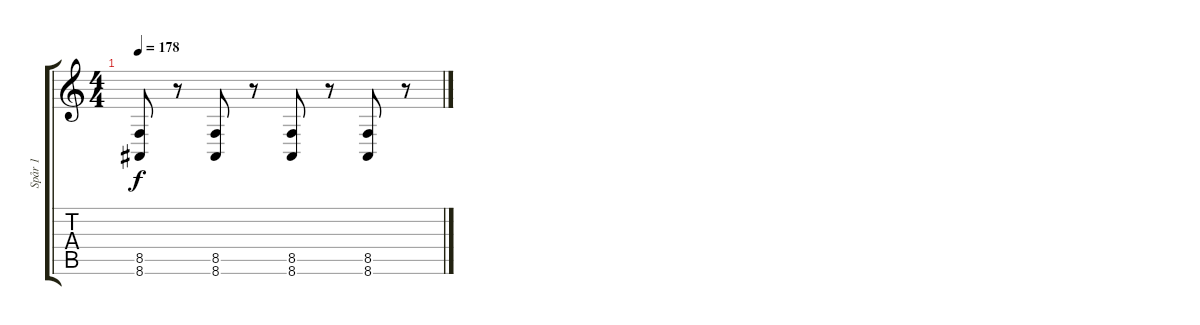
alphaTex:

\track ("Spår 1" "Spår 1") {instrument lead2sawtooth}
\staff {score tabs}
\tuning (E4 B3 G3 D3 A2 D2) {hide}
\ts (4 4)
\tempo 178
\clef g2
\ks c
(8.5 8.6).8{dy f} r.8 (8.5 8.6).8 r.8 (8.5 8.6).8 r.8 (8.5 8.6).8 r.8
